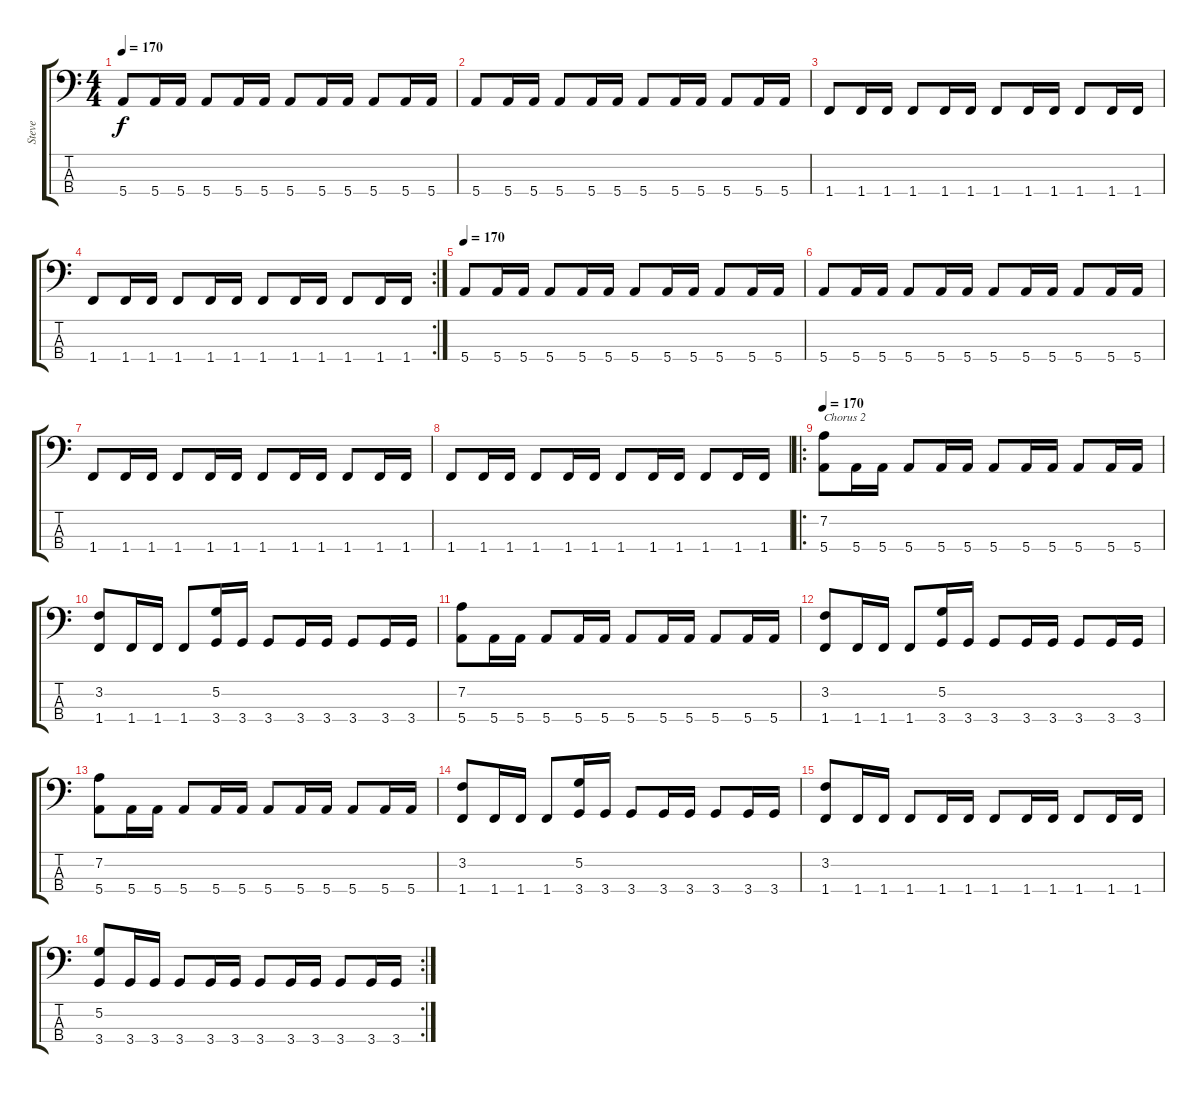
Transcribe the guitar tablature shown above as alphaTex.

\track ("Steve" "Steve") {instrument electricbassfinger}
\staff {score tabs}
\tuning (G2 D2 A1 E1) {hide}
\ts (4 4)
\tempo 170
\clef f4
\ks c
5.4.8{dy f} 5.4.16 5.4.16 5.4.8 5.4.16 5.4.16 5.4.8 5.4.16 5.4.16 5.4.8 5.4.16 5.4.16 |
5.4.8 5.4.16 5.4.16 5.4.8 5.4.16 5.4.16 5.4.8 5.4.16 5.4.16 5.4.8 5.4.16 5.4.16 |
1.4.8 1.4.16 1.4.16 1.4.8 1.4.16 1.4.16 1.4.8 1.4.16 1.4.16 1.4.8 1.4.16 1.4.16 |
\rc 2
1.4.8 1.4.16 1.4.16 1.4.8 1.4.16 1.4.16 1.4.8 1.4.16 1.4.16 1.4.8 1.4.16 1.4.16 |
\tempo 170
5.4.8 5.4.16 5.4.16 5.4.8 5.4.16 5.4.16 5.4.8 5.4.16 5.4.16 5.4.8 5.4.16 5.4.16 |
5.4.8 5.4.16 5.4.16 5.4.8 5.4.16 5.4.16 5.4.8 5.4.16 5.4.16 5.4.8 5.4.16 5.4.16 |
1.4.8 1.4.16 1.4.16 1.4.8 1.4.16 1.4.16 1.4.8 1.4.16 1.4.16 1.4.8 1.4.16 1.4.16 |
1.4.8 1.4.16 1.4.16 1.4.8 1.4.16 1.4.16 1.4.8 1.4.16 1.4.16 1.4.8 1.4.16 1.4.16 |
\ro
\tempo 170
(7.2 5.4).8{txt "Chorus 2"} 5.4.16 5.4.16 5.4.8 5.4.16 5.4.16 5.4.8 5.4.16 5.4.16 5.4.8 5.4.16 5.4.16 |
(3.2 1.4).8 1.4.16 1.4.16 1.4.8 (5.2 3.4).16 3.4.16 3.4.8 3.4.16 3.4.16 3.4.8 3.4.16 3.4.16 |
(7.2 5.4).8 5.4.16 5.4.16 5.4.8 5.4.16 5.4.16 5.4.8 5.4.16 5.4.16 5.4.8 5.4.16 5.4.16 |
(3.2 1.4).8 1.4.16 1.4.16 1.4.8 (5.2 3.4).16 3.4.16 3.4.8 3.4.16 3.4.16 3.4.8 3.4.16 3.4.16 |
(7.2 5.4).8 5.4.16 5.4.16 5.4.8 5.4.16 5.4.16 5.4.8 5.4.16 5.4.16 5.4.8 5.4.16 5.4.16 |
(3.2 1.4).8 1.4.16 1.4.16 1.4.8 (5.2 3.4).16 3.4.16 3.4.8 3.4.16 3.4.16 3.4.8 3.4.16 3.4.16 |
(3.2 1.4).8 1.4.16 1.4.16 1.4.8 1.4.16 1.4.16 1.4.8 1.4.16 1.4.16 1.4.8 1.4.16 1.4.16 |
\rc 2
(5.2 3.4).8 3.4.16 3.4.16 3.4.8 3.4.16 3.4.16 3.4.8 3.4.16 3.4.16 3.4.8 3.4.16 3.4.16
